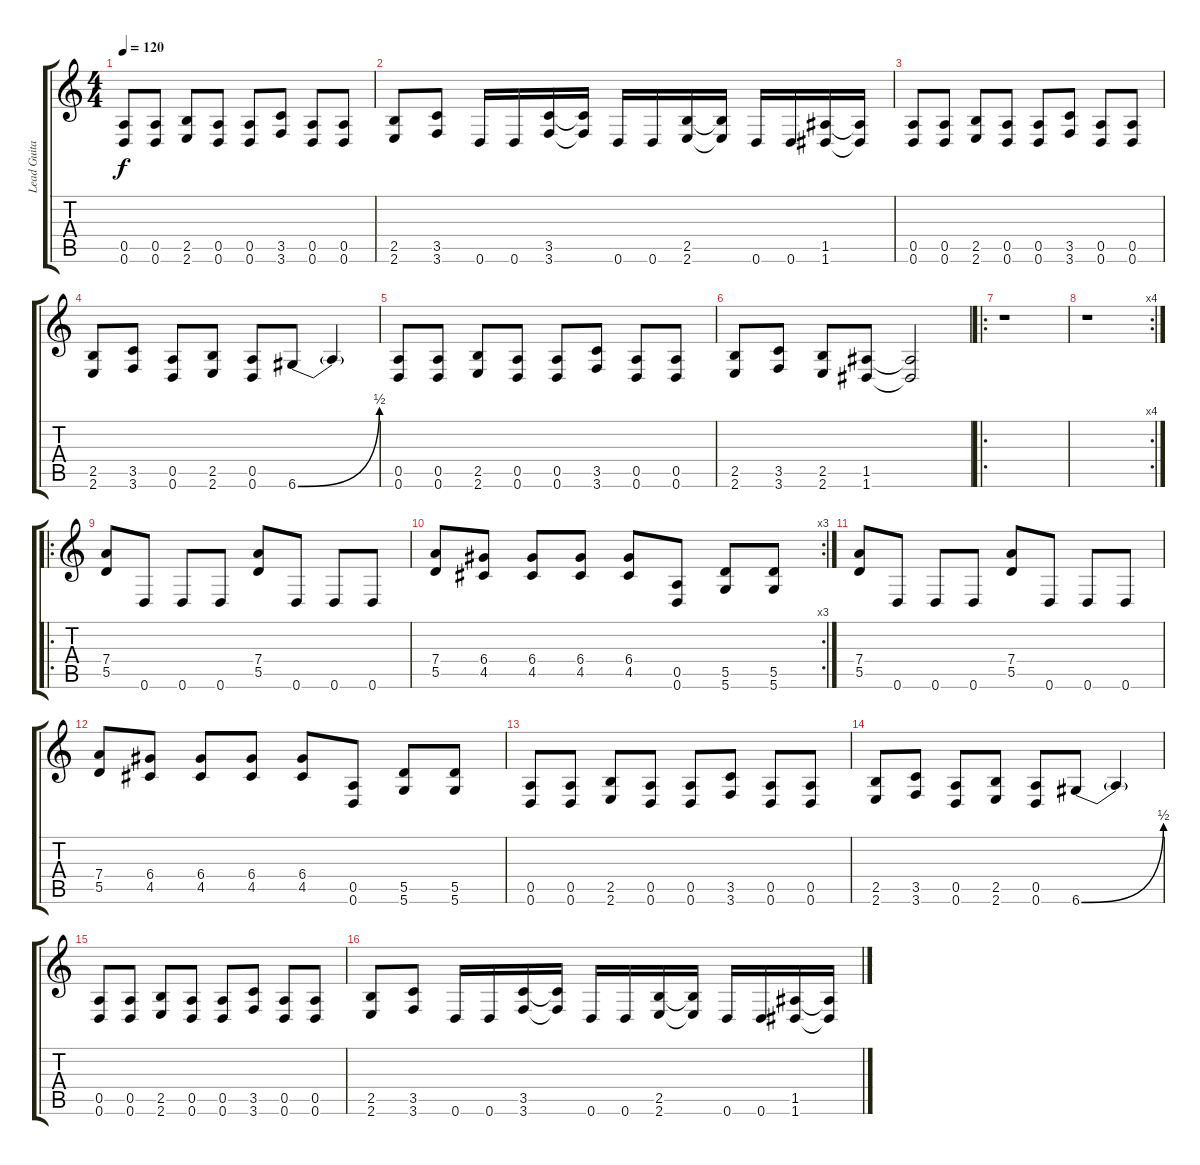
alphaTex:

\track ("Lead Guitar" "Lead Guita") {instrument distortionguitar}
\staff {score tabs}
\tuning (E4 B3 G3 D3 A2 D2) {hide}
\ts (4 4)
\tempo 120
\clef g2
\ks c
(0.5 0.6).8{dy f} (0.5 0.6).8 (2.5 2.6).8 (0.5 0.6).8 (0.5 0.6).8 (3.5 3.6).8 (0.5 0.6).8 (0.5 0.6).8 |
(2.5 2.6).8 (3.5 3.6).8 0.6.16 0.6.16 (3.5 3.6).16 (3.5{t} 3.6{t}).16 0.6.16 0.6.16 (2.5 2.6).16 (2.5{t} 2.6{t}).16 0.6.16 0.6.16 (1.5 1.6).16 (1.5{t} 1.6{t}).16 |
(0.5 0.6).8 (0.5 0.6).8 (2.5 2.6).8 (0.5 0.6).8 (0.5 0.6).8 (3.5 3.6).8 (0.5 0.6).8 (0.5 0.6).8 |
(2.5 2.6).8 (3.5 3.6).8 (0.5 0.6).8 (2.5 2.6).8 (0.5 0.6).8 6.6{be (bend 0 0 60 2)}.8 6.6{t}.4 |
(0.5 0.6).8 (0.5 0.6).8 (2.5 2.6).8 (0.5 0.6).8 (0.5 0.6).8 (3.5 3.6).8 (0.5 0.6).8 (0.5 0.6).8 |
(2.5 2.6).8 (3.5 3.6).8 (2.5 2.6).8 (1.5 1.6).8 (1.5{t} 1.6{t}).2 |
\ro
r.1 |
\rc 4
r.1 |
\ro
(7.4 5.5).8 0.6.8 0.6.8 0.6.8 (7.4 5.5).8 0.6.8 0.6.8 0.6.8 |
\rc 3
(7.4 5.5).8 (6.4 4.5).8 (6.4 4.5).8 (6.4 4.5).8 (6.4 4.5).8 (0.5 0.6).8 (5.5 5.6).8 (5.5 5.6).8 |
(7.4 5.5).8 0.6.8 0.6.8 0.6.8 (7.4 5.5).8 0.6.8 0.6.8 0.6.8 |
(7.4 5.5).8 (6.4 4.5).8 (6.4 4.5).8 (6.4 4.5).8 (6.4 4.5).8 (0.5 0.6).8 (5.5 5.6).8 (5.5 5.6).8 |
(0.5 0.6).8 (0.5 0.6).8 (2.5 2.6).8 (0.5 0.6).8 (0.5 0.6).8 (3.5 3.6).8 (0.5 0.6).8 (0.5 0.6).8 |
(2.5 2.6).8 (3.5 3.6).8 (0.5 0.6).8 (2.5 2.6).8 (0.5 0.6).8 6.6{be (bend 0 0 60 2)}.8 6.6{t}.4 |
(0.5 0.6).8 (0.5 0.6).8 (2.5 2.6).8 (0.5 0.6).8 (0.5 0.6).8 (3.5 3.6).8 (0.5 0.6).8 (0.5 0.6).8 |
(2.5 2.6).8 (3.5 3.6).8 0.6.16 0.6.16 (3.5 3.6).16 (3.5{t} 3.6{t}).16 0.6.16 0.6.16 (2.5 2.6).16 (2.5{t} 2.6{t}).16 0.6.16 0.6.16 (1.5 1.6).16 (1.5{t} 1.6{t}).16
